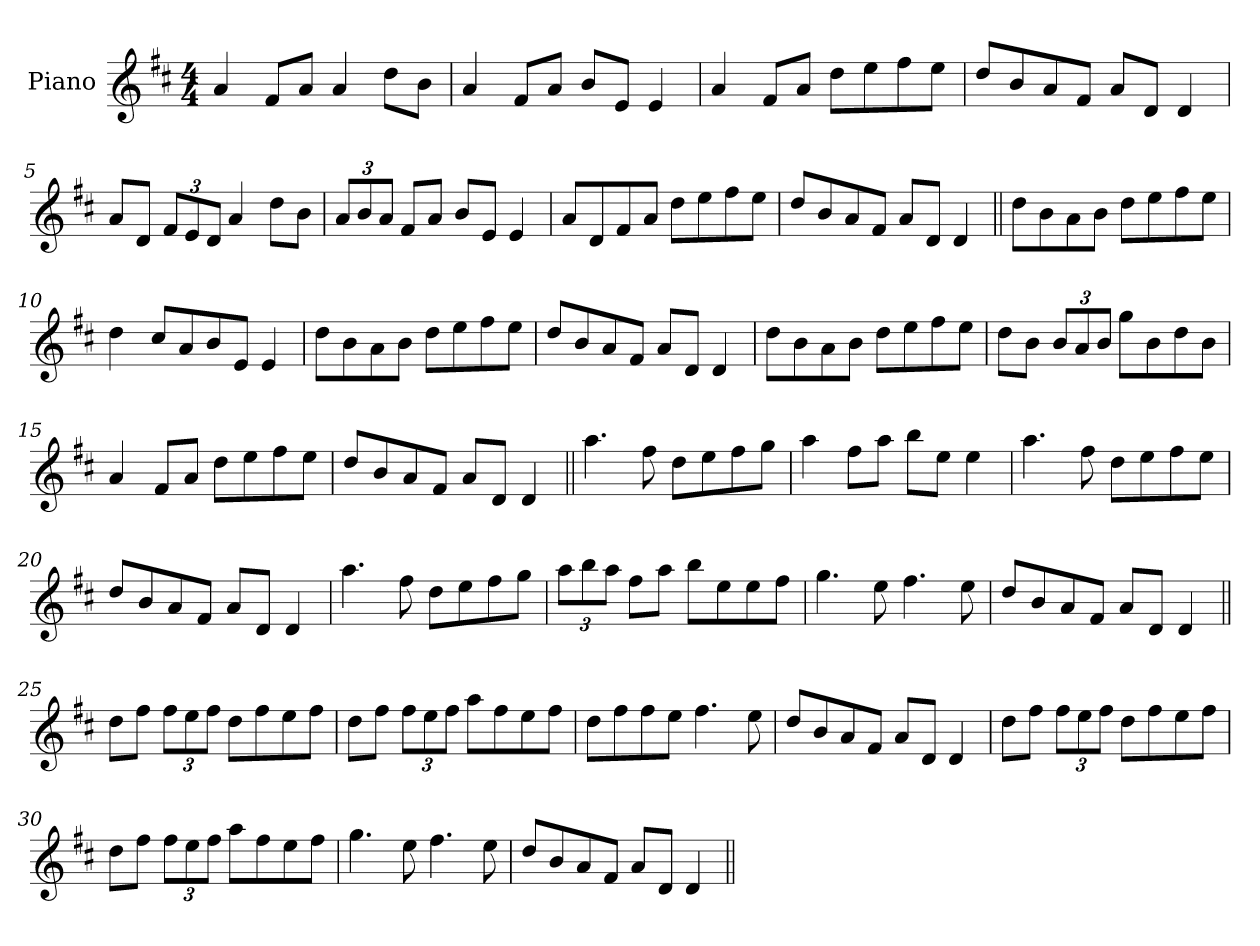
**kern
*part1
*staff1
*I"Piano
*I'Pno
*clefG2
*k[f#c#]
*D:
*M4/4
=1
4a/
8f#/L
8a/J
4a/
8dd\L
8b\J
=2
4a/
8f#/L
8a/J
8b/L
8e/J
4e/
=3
4a/
8f#/L
8a/J
8dd\L
8ee\
8ff#\
8ee\J
=4
8dd/L
8b/
8a/
8f#/J
8a/L
8d/J
4d/
=5
8a/L
8d/J
12f#/L
12e/
12d/J
4a/
8dd\L
8b\J
=6
12a/L
12b/
12a/J
8f#/L
8a/J
8b/L
8e/J
4e/
=7
8a/L
8d/
8f#/
8a/J
8dd\L
8ee\
8ff#\
8ee\J
=8
8dd/L
8b/
8a/
8f#/J
8a/L
8d/J
4d/
=9||
8dd\L
8b\
8a\
8b\J
8dd\L
8ee\
8ff#\
8ee\J
=10
4dd\
8cc#/L
8a/
8b/
8e/J
4e/
=11
8dd\L
8b\
8a\
8b\J
8dd\L
8ee\
8ff#\
8ee\J
=12
8dd/L
8b/
8a/
8f#/J
8a/L
8d/J
4d/
=13
8dd\L
8b\
8a\
8b\J
8dd\L
8ee\
8ff#\
8ee\J
=14
8dd\L
8b\J
12b/L
12a/
12b/J
8gg\L
8b\
8dd\
8b\J
=15
4a/
8f#/L
8a/J
8dd\L
8ee\
8ff#\
8ee\J
=16
8dd/L
8b/
8a/
8f#/J
8a/L
8d/J
4d/
=17||
4.aa\
8ff#\
8dd\L
8ee\
8ff#\
8gg\J
=18
4aa\
8ff#\L
8aa\J
8bb\L
8ee\J
4ee\
=19
4.aa\
8ff#\
8dd\L
8ee\
8ff#\
8ee\J
=20
8dd/L
8b/
8a/
8f#/J
8a/L
8d/J
4d/
=21
4.aa\
8ff#\
8dd\L
8ee\
8ff#\
8gg\J
=22
12aa\L
12bb\
12aa\J
8ff#\L
8aa\J
8bb\L
8ee\
8ee\
8ff#\J
=23
4.gg\
8ee\
4.ff#\
8ee\
=24
8dd/L
8b/
8a/
8f#/J
8a/L
8d/J
4d/
=25||
8dd\L
8ff#\J
12ff#\L
12ee\
12ff#\J
8dd\L
8ff#\
8ee\
8ff#\J
=26
8dd\L
8ff#\J
12ff#\L
12ee\
12ff#\J
8aa\L
8ff#\
8ee\
8ff#\J
=27
8dd\L
8ff#\
8ff#\
8ee\J
4.ff#\
8ee\
=28
8dd/L
8b/
8a/
8f#/J
8a/L
8d/J
4d/
=29
8dd\L
8ff#\J
12ff#\L
12ee\
12ff#\J
8dd\L
8ff#\
8ee\
8ff#\J
=30
8dd\L
8ff#\J
12ff#\L
12ee\
12ff#\J
8aa\L
8ff#\
8ee\
8ff#\J
=31
4.gg\
8ee\
4.ff#\
8ee\
=32
8dd/L
8b/
8a/
8f#/J
8a/L
8d/J
4d/
=||
*-
